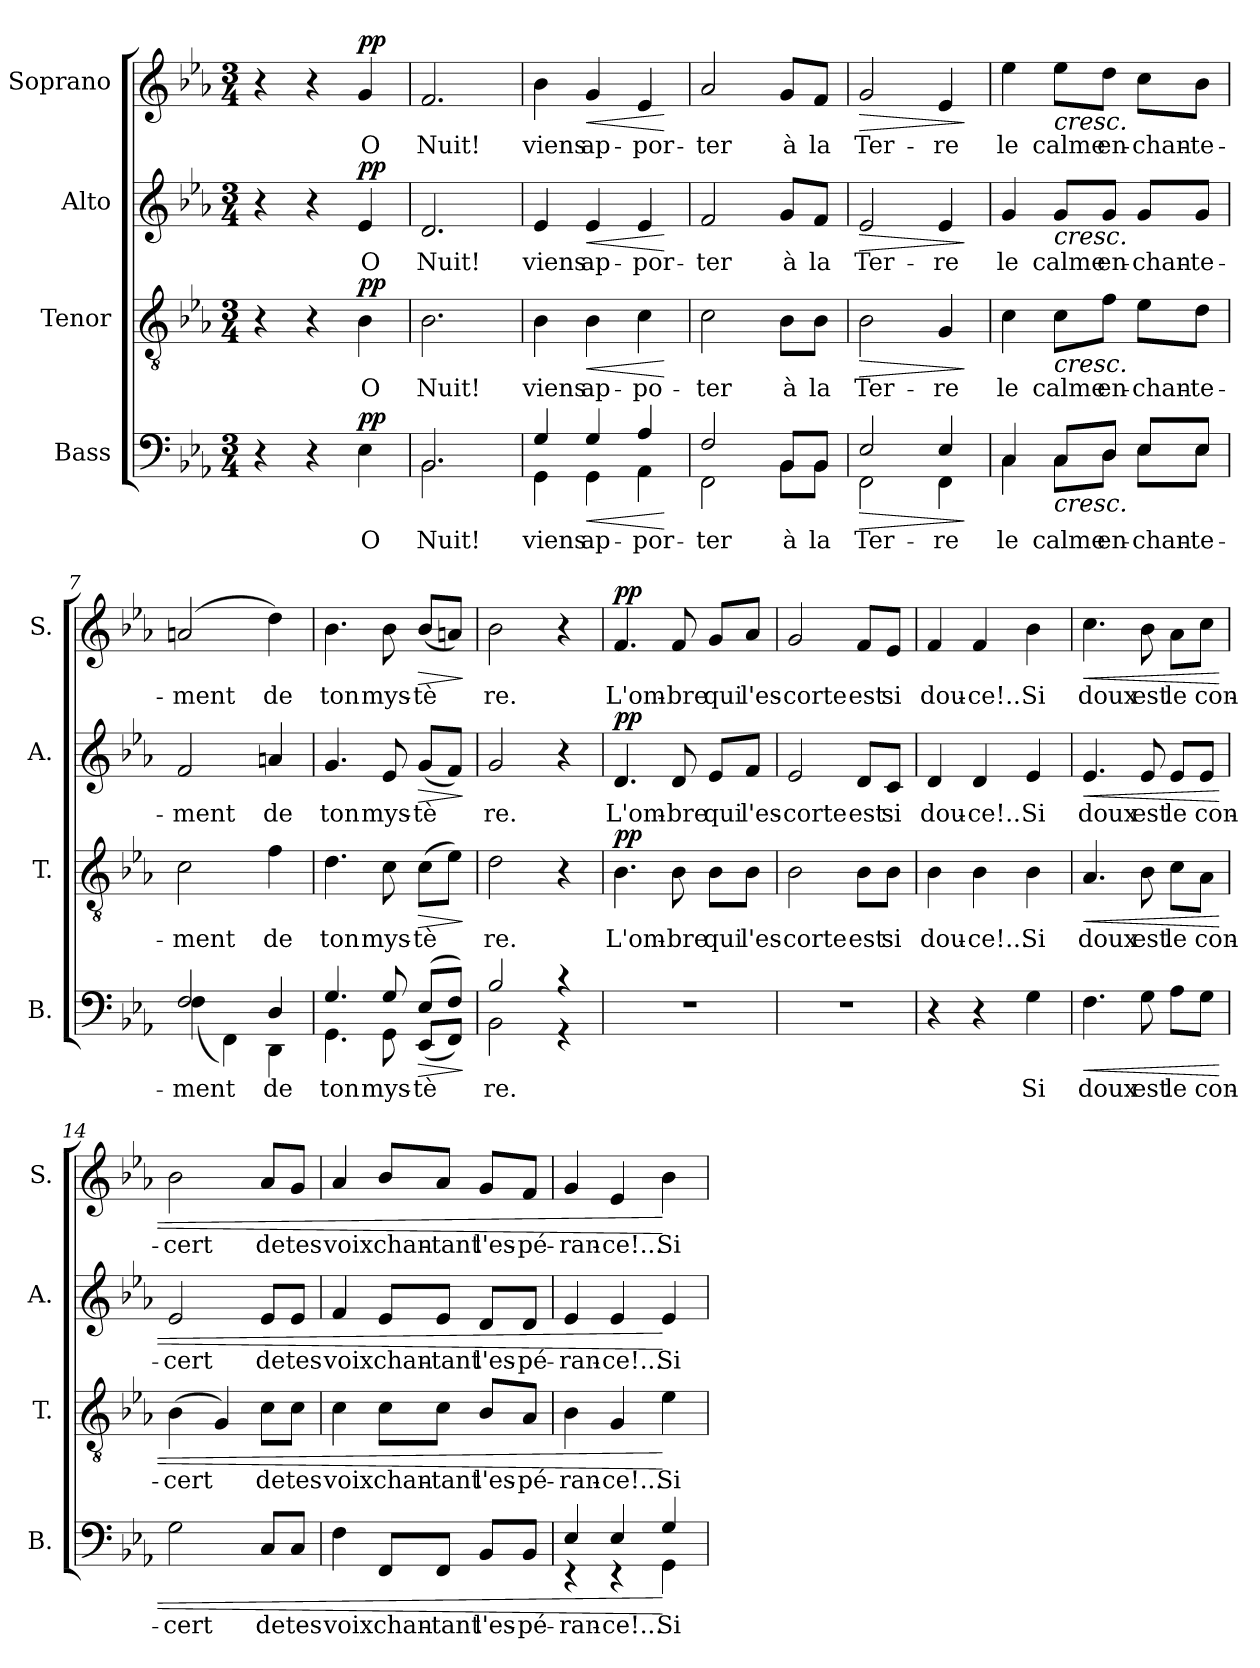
**kern	**text	**dynam	**kern	**text	**dynam	**kern	**text	**dynam	**kern	**text	**dynam
*part4	*part4	*part4	*part3	*part3	*part3	*part2	*part2	*part2	*part1	*part1	*part1
*staff4	*staff4	*staff4	*staff3	*staff3	*staff3	*staff2	*staff2	*staff2	*staff1	*staff1	*staff1
*I"Bass	*	*	*I"Tenor	*	*	*I"Alto	*	*	*I"Soprano	*	*
*I'B.	*	*	*I'T.	*	*	*I'A.	*	*	*I'S.	*	*
*clefF4	*	*	*clefGv2	*	*	*clefG2	*	*	*clefG2	*	*
*k[b-e-a-]	*	*	*k[b-e-a-]	*	*	*k[b-e-a-]	*	*	*k[b-e-a-]	*	*
*M3/4	*	*	*M3/4	*	*	*M3/4	*	*	*M3/4	*	*
=1	=1	=1	=1	=1	=1	=1	=1	=1	=1	=1	=1
4r	.	.	4r	.	.	4r	.	.	4r	.	.
4r	.	.	4r	.	.	4r	.	.	4r	.	.
*	*	*	*	*	*	*	*	*	*MM80	*	*
!	!LO:LY:b	!LO:DY:a	!	!LO:LY:b	!LO:DY:a	!	!LO:LY:b	!LO:DY:a	!	!LO:LY:b:color=#FF0000	!LO:DY:a
4E-\	O	pp	4B-\	O	pp	4e-/	O	pp	4gi/	O	pp
=2	=2	=2	=2	=2	=2	=2	=2	=2	=2	=2	=2
!	!LO:LY:b	!	!	!LO:LY:b	!	!	!LO:LY:b	!	!	!LO:LY:b:color=#FF0000	!
*^	*	*	*	*	*	*	*	*	*	*	*
2.BB-/	2.BB-\	Nuit!	.	2.B-\	Nuit!	.	2.d/	Nuit!	.	2.fi/	Nuit!	.
=3	=3	=3	=3	=3	=3	=3	=3	=3	=3	=3	=3	=3
!	!	!LO:LY:b	!	!	!LO:LY:b	!	!	!LO:LY:b	!	!	!LO:LY:b:color=#FF0000	!
4G/	4GG\	viens	.	4B-\	viens	.	4e-/	viens	.	4b-i\	viens	.
!	!	!LO:LY:b	!LO:HP:b	!	!LO:LY:b	!LO:HP:b	!	!LO:LY:b	!LO:HP:b	!	!LO:LY:b:color=#FF0000	!LO:HP:b
4G/	4GG\	ap-	<	4B-\	ap-	<	4e-/	ap-	<	4gi/	ap-	<
!	!	!LO:LY:b	!	!	!LO:LY:b	!	!	!LO:LY:b	!	!	!LO:LY:b:color=#FF0000	!
4A-/	4AA-\	-por-	.	4c\	-po-	.	4e-/	-por-	.	4e-i/	-por-	.
*v	*v	*	*	*	*	*	*	*	*	*	*	*
.	.	[	.	.	[	.	.	[	.	.	[
=4	=4	=4	=4	=4	=4	=4	=4	=4	=4	=4	=4
!	!LO:LY:b	!	!	!LO:LY:b	!	!	!LO:LY:b	!	!	!LO:LY:b:color=#FF0000	!
*^	*	*	*	*	*	*	*	*	*	*	*
2F/	2FF\	-ter	.	2c\	-ter	.	2f/	-ter	.	2a-i/	-ter	.
!	!	!LO:LY:b	!	!	!LO:LY:b	!	!	!LO:LY:b	!	!	!LO:LY:b:color=#FF0000	!
8BB-/L	8BB-\L	à	.	8B-\L	à	.	8g/L	à	.	8gi/L	à	.
!	!	!LO:LY:b	!	!	!LO:LY:b	!	!	!LO:LY:b	!	!	!LO:LY:b:color=#FF0000	!
8BB-/J	8BB-\J	la	.	8B-\J	la	.	8f/J	la	.	8fi/J	la	.
=5	=5	=5	=5	=5	=5	=5	=5	=5	=5	=5	=5	=5
!	!	!LO:LY:b	!LO:HP:b	!	!LO:LY:b	!LO:HP:b	!	!LO:LY:b	!LO:HP:b	!	!LO:LY:b:color=#FF0000	!LO:HP:b
2E-/	2FF\	Ter-	>	2B-\	Ter-	>	2e-/	Ter-	>	2gi/	Ter-	>
!	!	!LO:LY:b	!	!	!LO:LY:b	!	!	!LO:LY:b	!	!	!LO:LY:b:color=#FF0000	!
4E-/	4FF\	-re	.	4G/	-re	.	4e-/	-re	.	4e-i/	-re	.
*v	*v	*	*	*	*	*	*	*	*	*	*	*
.	.	]	.	.	]	.	.	]	.	.	]
=6	=6	=6	=6	=6	=6	=6	=6	=6	=6	=6	=6
!	!LO:LY:b	!	!	!LO:LY:b	!	!	!LO:LY:b	!	!	!LO:LY:b:color=#FF0000	!
*^	*	*	*	*	*	*	*	*	*	*	*
4C/	4C\	le	.	4c\	le	.	4g/	le	.	4ee-i\	le	.
!	!	!LO:LY:b	!LO:HP:b	!	!LO:LY:b	!LO:HP:b	!	!LO:LY:b	!LO:HP:b	!	!LO:LY:b:color=#FF0000	!LO:HP:b
8C/L	8C\L	calme	<	8c\L	calme	<	8g/L	calme	<	8ee-i\L	calme	<
!	!	!LO:LY:b	!	!	!LO:LY:b	!	!	!LO:LY:b	!	!	!LO:LY:b:color=#FF0000	!
8D/J	8D\J	en-	.	8f\J	en-	.	8g/J	en-	.	8ddi\J	en-	.
!	!	!LO:LY:b	!	!	!LO:LY:b	!	!	!LO:LY:b	!	!	!LO:LY:b:color=#FF0000	!
8E-/L	8E-\L	-chan-	.	8e-\L	-chan-	.	8g/L	-chan-	.	8cci\L	-chan-	.
!	!	!LO:LY:b	!	!	!LO:LY:b	!	!	!LO:LY:b	!	!	!LO:LY:b:color=#FF0000	!
8E-/J	8E-\J	-te-	.	8d\J	-te-	.	8g/J	-te-	.	8b-i\J	-te-	.
!!LO:LB:g=z
=7	=7	=7	=7	=7	=7	=7	=7	=7	=7	=7	=7	=7
!	!	!LO:LY:b	!	!	!LO:LY:b	!	!	!LO:LY:b	!	!	!LO:LY:b:color=#FF0000	!
2F/	(4F\	-ment	.	2c\	-ment	.	2f/	-ment	.	(2ani/	-ment	.
.	4FF\)	.	.	.	.	.	.	.	.	.	.	.
!	!	!LO:LY:b	!	!	!LO:LY:b	!	!	!LO:LY:b	!	!	!LO:LY:b:color=#FF0000	!
4D/	4DD\	de	.	4f\	de	.	4an/	de	.	4ddi\)	de	.
=8	=8	=8	=8	=8	=8	=8	=8	=8	=8	=8	=8	=8
!	!	!LO:LY:b	!	!	!LO:LY:b	!	!	!LO:LY:b	!	!	!LO:LY:b:color=#FF0000	!
4.G/	4.GG\	ton	.	4.d\	ton	.	4.g/	ton	.	4.b-i\	ton	.
!	!	!LO:LY:b	!	!	!LO:LY:b	!	!	!LO:LY:b	!	!	!LO:LY:b:color=#FF0000	!
8G/	8GG\	mys-	.	8c\	mys-	.	8e-/	mys-	.	8b-i\	mys-	.
!	!	!LO:LY:b	!LO:HP:b	!	!LO:LY:b	!LO:HP:b	!	!LO:LY:b	!LO:HP:b	!	!LO:LY:b:color=#FF0000	!LO:HP:b
(8E-/L	(8EE-/L	-tè	>	(8c\L	-tè	>	(8g/L	-tè	>	(8b-i/L	-tè	>
8F/J)	8FF/J)	.	.	8e-\J)	.	.	8f/J)	.	.	8ani/J)	.	.
*v	*v	*	*	*	*	*	*	*	*	*	*	*
.	.	[ ]	.	.	[ ]	.	.	[ ]	.	.	[ ]
=9	=9	=9	=9	=9	=9	=9	=9	=9	=9	=9	=9
!	!LO:LY:b	!	!	!LO:LY:b	!	!	!LO:LY:b	!	!	!LO:LY:b:color=#FF0000	!
*^	*	*	*	*	*	*	*	*	*	*	*
2B-/	2BB-\	re.	.	2d\	re.	.	2g/	re.	.	2b-i\	re.	.
4r	4r	.	.	4r	.	.	4r	.	.	4r	.	.
=10	=10	=10	=10	=10	=10	=10	=10	=10	=10	=10	=10	=10
!	!	!	!	!	!LO:LY:b	!LO:DY:a	!	!LO:LY:b	!LO:DY:a	!	!LO:LY:b:color=#FF0000	!LO:DY:a
*v	*v	*	*	*	*	*	*	*	*	*	*	*
2.r	.	.	4.B-\	L'om-	pp	4.d/	L'om-	pp	4.fi/	L'om-	pp
!	!	!	!	!LO:LY:b	!	!	!LO:LY:b	!	!	!LO:LY:b:color=#FF0000	!
.	.	.	8B-\	-bre	.	8d/	-bre	.	8fi/	-bre	.
!	!	!	!	!LO:LY:b	!	!	!LO:LY:b	!	!	!LO:LY:b:color=#FF0000	!
.	.	.	8B-\L	qui	.	8e-/L	qui	.	8gi/L	qui	.
!	!	!	!	!LO:LY:b	!	!	!LO:LY:b	!	!	!LO:LY:b:color=#FF0000	!
.	.	.	8B-\J	l'es-	.	8f/J	l'es-	.	8a-i/J	l'es-	.
=11	=11	=11	=11	=11	=11	=11	=11	=11	=11	=11	=11
!	!	!	!	!LO:LY:b	!	!	!LO:LY:b	!	!	!LO:LY:b:color=#FF0000	!
2.r	.	.	2B-\	-corte	.	2e-/	-corte	.	2gi/	-corte	.
!	!	!	!	!LO:LY:b	!	!	!LO:LY:b	!	!	!LO:LY:b:color=#FF0000	!
.	.	.	8B-\L	est	.	8d/L	est	.	8fi/L	est	.
!	!	!	!	!LO:LY:b	!	!	!LO:LY:b	!	!	!LO:LY:b:color=#FF0000	!
.	.	.	8B-\J	si	.	8c/J	si	.	8e-i/J	si	.
=12	=12	=12	=12	=12	=12	=12	=12	=12	=12	=12	=12
!	!	!	!	!LO:LY:b	!	!	!LO:LY:b	!	!	!LO:LY:b:color=#FF0000	!
4r	.	.	4B-\	dou-	.	4d/	dou-	.	4fi/	dou-	.
!	!	!	!	!LO:LY:b	!	!	!LO:LY:b	!	!	!LO:LY:b:color=#FF0000	!
4r	.	.	4B-\	-ce!...	.	4d/	-ce!..	.	4fi/	-ce!..	.
!	!LO:LY:b	!	!	!LO:LY:b	!	!	!LO:LY:b	!	!	!LO:LY:b:color=#FF0000	!
4G\	Si	.	4B-\	Si	.	4e-/	Si	.	4b-i\	Si	.
=13	=13	=13	=13	=13	=13	=13	=13	=13	=13	=13	=13
!	!LO:LY:b	!LO:HP:b	!	!LO:LY:b	!LO:HP:b	!	!LO:LY:b	!LO:HP:b	!	!LO:LY:b:color=#FF0000	!LO:HP:b
4.F\	doux	<	4.A-/	doux	<	4.e-/	doux	<	4.cci\	doux	<
!	!LO:LY:b	!	!	!LO:LY:b	!	!	!LO:LY:b	!	!	!LO:LY:b:color=#FF0000	!
8G\	est	.	8B-\	est	.	8e-/	est	.	8b-i\	est	.
!	!LO:LY:b	!	!	!LO:LY:b	!	!	!LO:LY:b	!	!	!LO:LY:b:color=#FF0000	!
8A-\L	le	.	8c\L	le	.	8e-/L	le	.	8a-i\L	le	.
!	!LO:LY:b	!	!	!LO:LY:b	!	!	!LO:LY:b	!	!	!LO:LY:b:color=#FF0000	!
8G\J	con-	.	8A-\J	con-	.	8e-/J	con-	.	8cci\J	con-	.
!!LO:LB:g=z
=14	=14	=14	=14	=14	=14	=14	=14	=14	=14	=14	=14
!	!LO:LY:b	!	!	!LO:LY:b	!	!	!LO:LY:b	!	!	!LO:LY:b:color=#FF0000	!
2G\	-cert	.	(4B-\	-cert	.	2e-/	-cert	.	2b-i\	-cert	.
.	.	.	4G/)	.	.	.	.	.	.	.	.
!	!LO:LY:b	!	!	!LO:LY:b	!	!	!LO:LY:b	!	!	!LO:LY:b:color=#FF0000	!
8C/L	de	.	8c\L	de	.	8e-/L	de	.	8a-i/L	de	.
!	!LO:LY:b	!	!	!LO:LY:b	!	!	!LO:LY:b	!	!	!LO:LY:b:color=#FF0000	!
8C/J	tes	.	8c\J	tes	.	8e-/J	tes	.	8gi/J	tes	.
=15	=15	=15	=15	=15	=15	=15	=15	=15	=15	=15	=15
!	!LO:LY:b	!	!	!LO:LY:b	!	!	!LO:LY:b	!	!	!LO:LY:b:color=#FF0000	!
4F\	voix	.	4c\	voix	.	4f/	voix	.	4a-i/	voix	.
!	!LO:LY:b	!	!	!LO:LY:b	!	!	!LO:LY:b	!	!	!LO:LY:b:color=#FF0000	!
8FF/L	chan-	.	8c\L	chan-	.	8e-/L	chan-	.	8b-i/L	chan-	.
!	!LO:LY:b	!	!	!LO:LY:b	!	!	!LO:LY:b	!	!	!LO:LY:b:color=#FF0000	!
8FF/J	-tant	.	8c\J	-tant	.	8e-/J	-tant	.	8a-i/J	-tant	.
!	!LO:LY:b	!	!	!LO:LY:b	!	!	!LO:LY:b	!	!	!LO:LY:b:color=#FF0000	!
8BB-/L	l'es-	.	8B-/L	l'es-	.	8d/L	l'es-	.	8gi/L	l'es-	.
!	!LO:LY:b	!	!	!LO:LY:b	!	!	!LO:LY:b	!	!	!LO:LY:b:color=#FF0000	!
8BB-/J	-pé-	.	8A-/J	-pé-	.	8d/J	-pé-	.	8fi/J	-pé-	.
=16	=16	=16	=16	=16	=16	=16	=16	=16	=16	=16	=16
!	!LO:LY:b	!	!	!LO:LY:b	!	!	!LO:LY:b	!	!	!LO:LY:b:color=#FF0000	!
*^	*	*	*	*	*	*	*	*	*	*	*
4E-/	4r	-ran-	.	4B-\	-ran-	.	4e-/	-ran-	.	4gi/	-ran-	.
!	!	!LO:LY:b	!	!	!LO:LY:b	!	!	!LO:LY:b	!	!	!LO:LY:b:color=#FF0000	!
4E-/	4r	-ce!...	.	4G/	-ce!...	.	4e-/	-ce!...	.	4e-i/	-ce!...	.
!	!	!LO:LY:b	!	!	!LO:LY:b	!	!	!LO:LY:b	!	!	!LO:LY:b:color=#FF0000	!
4G/	4GG\	Si	[	4e-\	Si	[	4e-/	Si	[	4b-i\	Si	[
*v	*v	*	*	*	*	*	*	*	*	*	*	*
=	=	=	=	=	=	=	=	=	=	=	=
*-	*-	*-	*-	*-	*-	*-	*-	*-	*-	*-	*-
